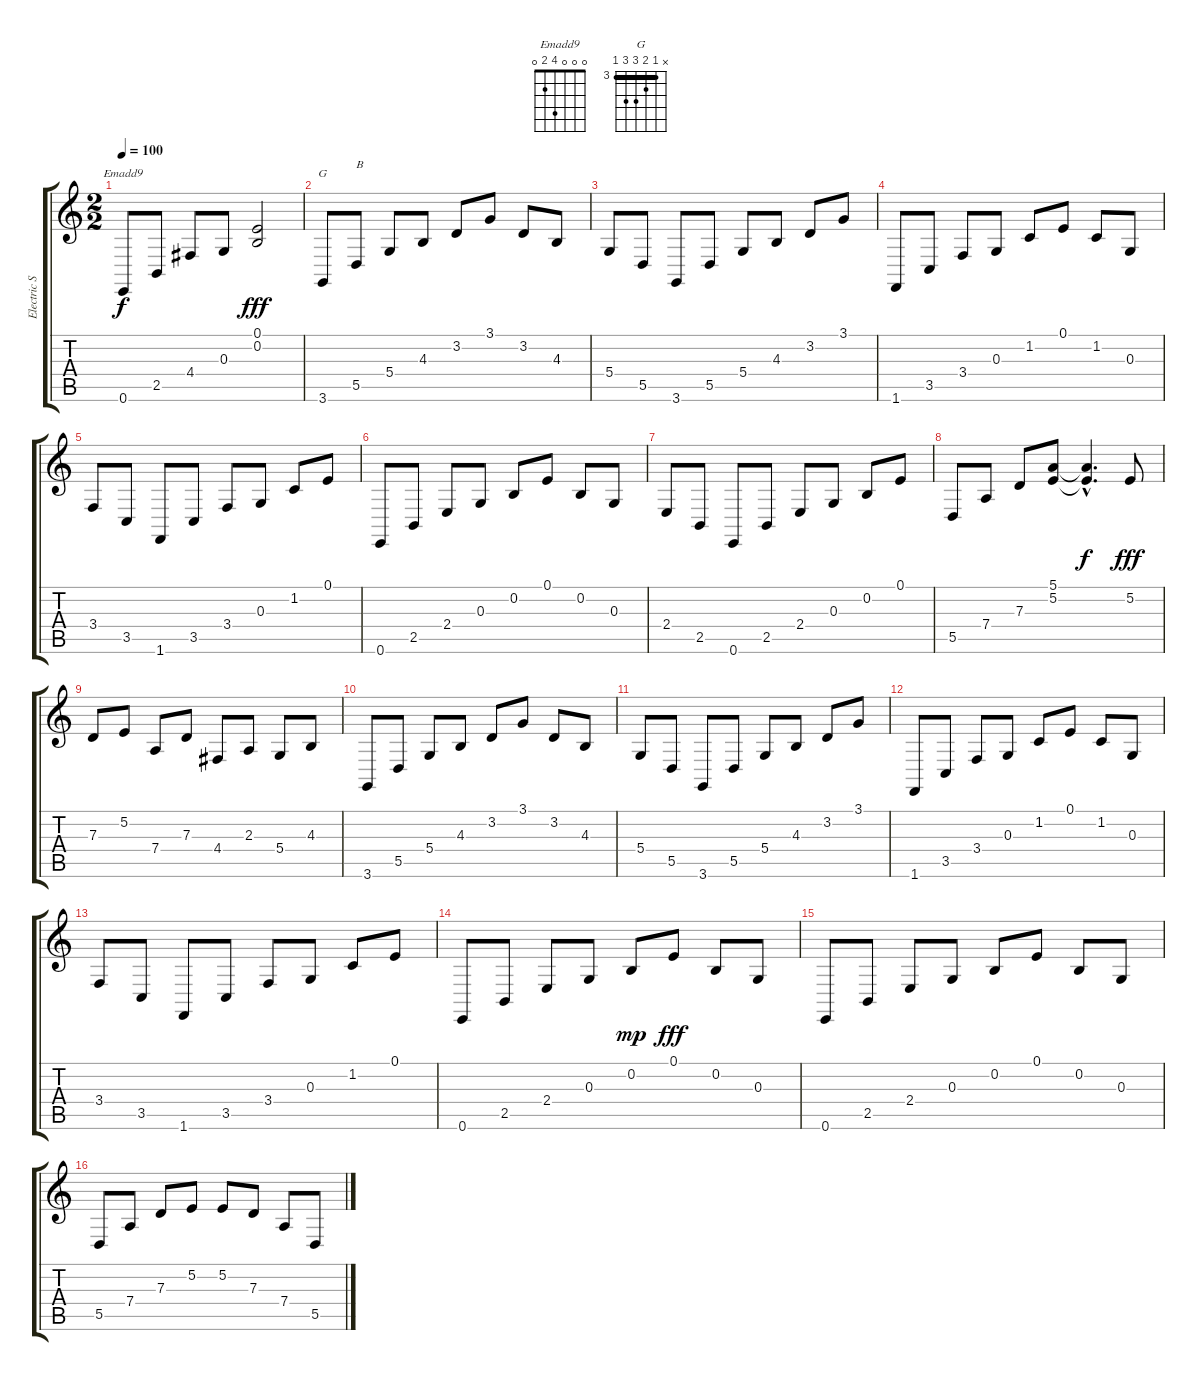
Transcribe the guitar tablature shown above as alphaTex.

\track ("Electric Sitar" "Electric S") {instrument sitar}
\staff {score tabs}
\tuning (E4 B3 G3 D3 A2 E2) {hide}
\chord ("Emadd9" 0 0 0 4 2 0)
\chord ("G" x 3 4 5 5 3) {firstfret 3 barre 3}
\ts (2 2)
\tempo 100
\clef g2
\ks c
0.6.8{ch "Emadd9" dy f} 2.5.8 4.4.8 0.3.8 (0.1 0.2).2{dy fff} |
3.6.8{ch "G"} 5.5.8{txt "B"} 5.4.8 4.3.8 3.2.8 3.1.8 3.2.8 4.3.8 |
5.4.8 5.5.8 3.6.8 5.5.8 5.4.8 4.3.8 3.2.8 3.1.8 |
1.6.8 3.5.8 3.4.8 0.3.8 1.2.8 0.1.8 1.2.8 0.3.8 |
3.4.8 3.5.8 1.6.8 3.5.8 3.4.8 0.3.8 1.2.8 0.1.8 |
0.6.8 2.5.8 2.4.8 0.3.8 0.2.8 0.1.8 0.2.8 0.3.8 |
2.4.8 2.5.8 0.6.8 2.5.8 2.4.8 0.3.8 0.2.8 0.1.8 |
5.5.8 7.4.8 7.3.8 (5.1 5.2).8 (5.1{hac t} 5.2{hac t}).4{d dy f} 5.2.8{dy fff} |
7.3.8 5.2.8 7.4.8 7.3.8 4.4.8 2.3.8 5.4.8 4.3.8 |
3.6.8 5.5.8 5.4.8 4.3.8 3.2.8 3.1.8 3.2.8 4.3.8 |
5.4.8 5.5.8 3.6.8 5.5.8 5.4.8 4.3.8 3.2.8 3.1.8 |
1.6.8 3.5.8 3.4.8 0.3.8 1.2.8 0.1.8 1.2.8 0.3.8 |
3.4.8 3.5.8 1.6.8 3.5.8 3.4.8 0.3.8 1.2.8 0.1.8 |
0.6.8 2.5.8 2.4.8 0.3.8 0.2.8{dy mp} 0.1.8{dy fff} 0.2.8 0.3.8 |
0.6.8 2.5.8 2.4.8 0.3.8 0.2.8 0.1.8 0.2.8 0.3.8 |
5.5.8 7.4.8 7.3.8 5.2.8 5.2.8 7.3.8 7.4.8 5.5.8
